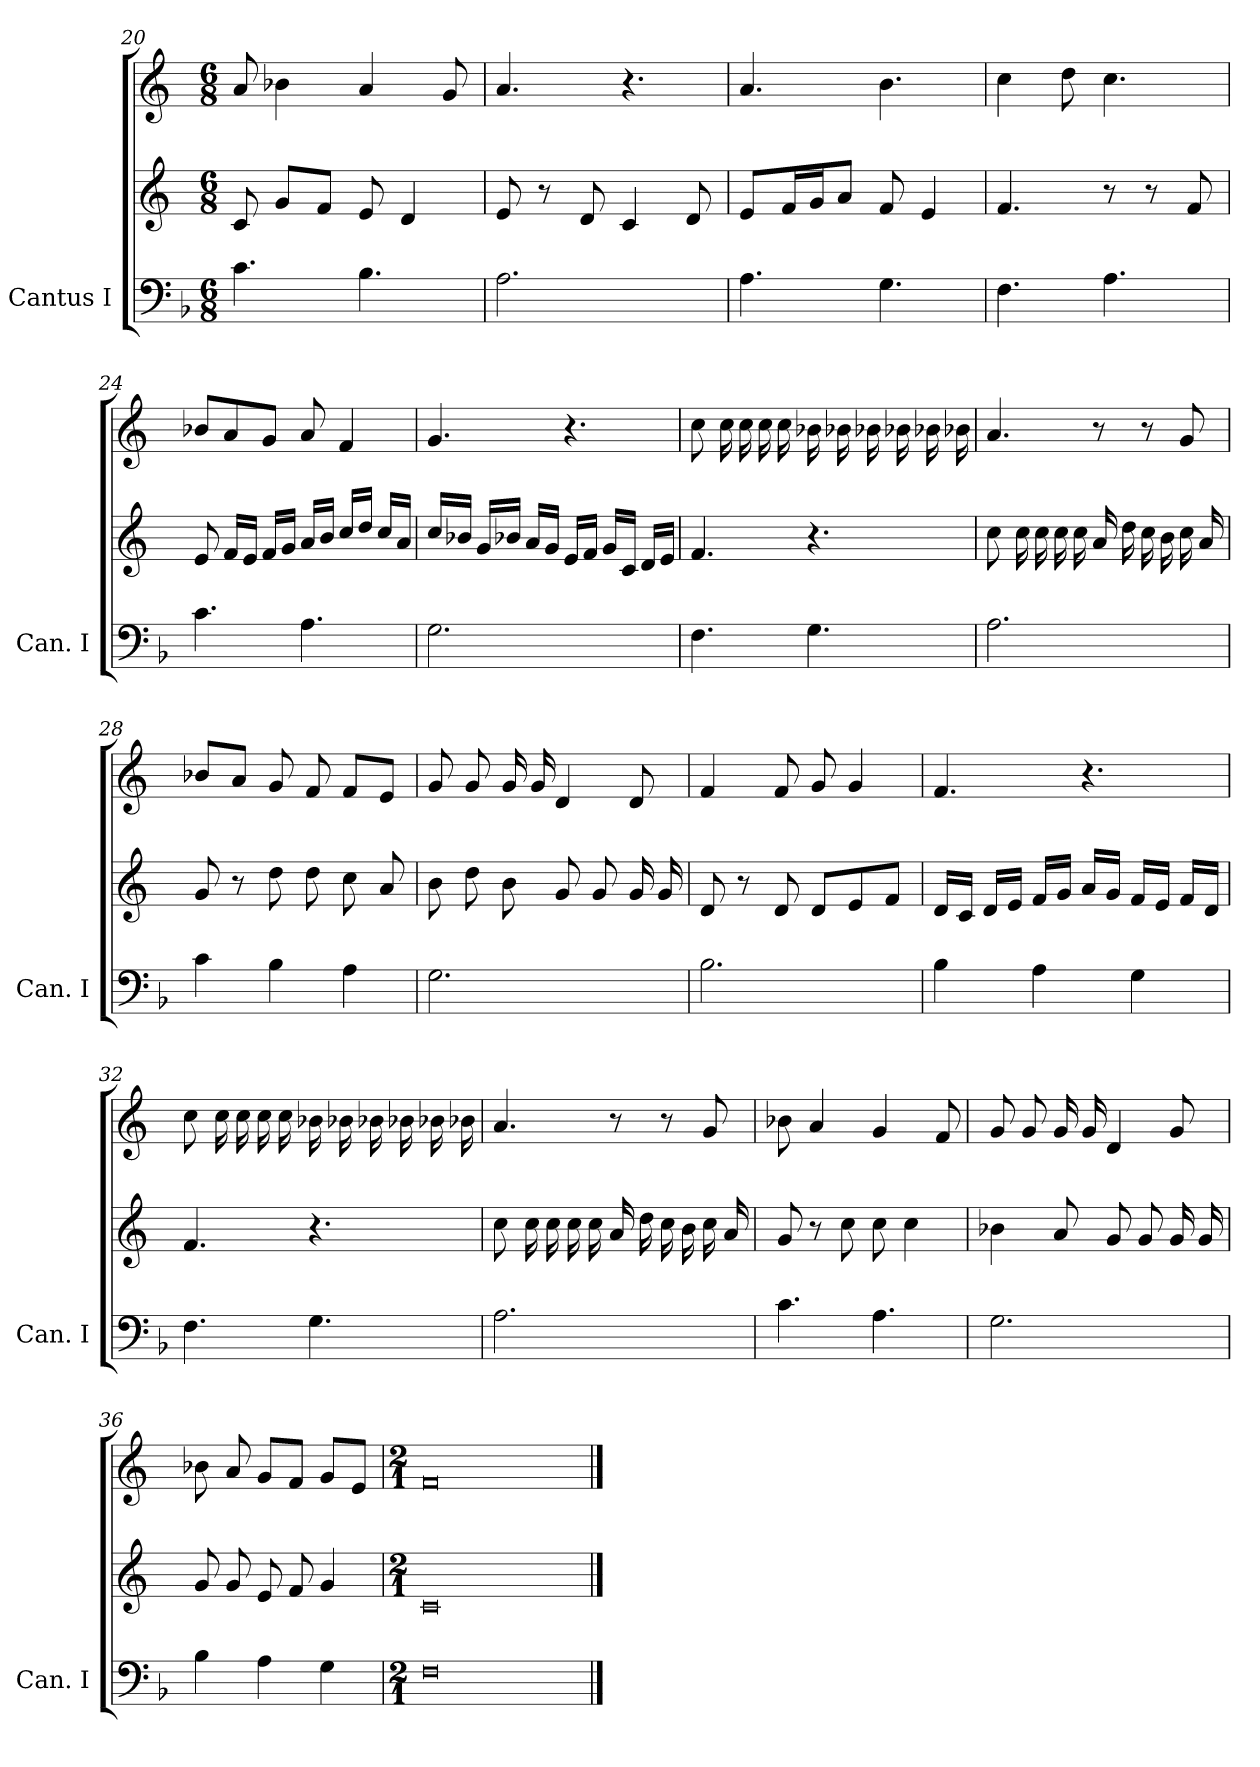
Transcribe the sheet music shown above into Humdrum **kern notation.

**kern	**kern	**kern
*part1	*part1	*part1
*staff3	*staff2	*staff1
*I"Cantus I	*	*
*I'Can. I	*	*
*clefF4	*clefG2	*clefG2
*ITrd7c12	*	*
*k[b-]	*k[]	*k[]
*M6/8	*M6/8	*M6/8
=20	=20	=20
4.C\	8c/	8a/
.	8g/L	4b-X\
.	8f/J	.
4.BB-\	8e/	4a/
.	4d/	.
.	.	8g/
=21	=21	=21
2.AA\	8e/	4.a/
.	8r	.
.	8d/	.
.	4c/	4.r
.	8d/	.
=22	=22	=22
4.AA\	8e/L	4.a/
.	16f/L	.
.	16g/J	.
.	8a/J	.
4.GG\	8f/	4.b\
.	4e/	.
=23	=23	=23
4.FF\	4.f/	4cc\
.	.	8dd\
4.AA\	8r	4.cc\
.	8r	.
.	8f/	.
=24	=24	=24
4.C\	8e/	8b-X/L
.	16f/LL	8a/
.	16e/JJ	.
.	16f/LL	8g/J
.	16g/JJ	.
4.AA\	16a/LL	8a/
.	16b/JJ	.
.	16cc/LL	4f/
.	16dd/JJ	.
.	16cc/LL	.
.	16a/JJ	.
=25	=25	=25
2.GG\	16cc/LL	4.g/
.	16b-X/JJ	.
.	16g/LL	.
.	16b-X/JJ	.
.	16a/LL	.
.	16g/JJ	.
.	16e/LL	4.r
.	16f/JJ	.
.	16g/LL	.
.	16c/JJ	.
.	16d/LL	.
.	16e/JJ	.
=26	=26	=26
4.FF\	4.f/	8cc\
.	.	16cc\
.	.	16cc\
.	.	16cc\
.	.	16cc\
4.GG\	4.r	16b-X\
.	.	16b-X\
.	.	16b-X\
.	.	16b-X\
.	.	16b-X\
.	.	16b-X\
=27	=27	=27
2.AA\	8cc\	4.a/
.	16cc\	.
.	16cc\	.
.	16cc\	.
.	16cc\	.
.	16a/	8r
.	16dd\	.
.	16cc\	8r
.	16b\	.
.	16cc\	8g/
.	16a/	.
=28	=28	=28
4C\	8g/	8b-X/L
.	8r	8a/J
4BB-\	8dd\	8g/
.	8dd\	8f/
4AA\	8cc\	8f/L
.	8a/	8e/J
=29	=29	=29
2.GG\	8b\	8g/
.	8dd\	8g/
.	8b\	16g/
.	.	16g/
.	8g/	4d/
.	8g/	.
.	16g/	8d/
.	16g/	.
=30	=30	=30
2.BB-\	8d/	4f/
.	8r	.
.	8d/	8f/
.	8d/L	8g/
.	8e/	4g/
.	8f/J	.
=31	=31	=31
4BB-\	16d/LL	4.f/
.	16c/JJ	.
.	16d/LL	.
.	16e/JJ	.
4AA\	16f/LL	.
.	16g/JJ	.
.	16a/LL	4.r
.	16g/JJ	.
4GG\	16f/LL	.
.	16e/JJ	.
.	16f/LL	.
.	16d/JJ	.
=32	=32	=32
4.FF\	4.f/	8cc\
.	.	16cc\
.	.	16cc\
.	.	16cc\
.	.	16cc\
4.GG\	4.r	16b-X\
.	.	16b-X\
.	.	16b-X\
.	.	16b-X\
.	.	16b-X\
.	.	16b-X\
=33	=33	=33
2.AA\	8cc\	4.a/
.	16cc\	.
.	16cc\	.
.	16cc\	.
.	16cc\	.
.	16a/	8r
.	16dd\	.
.	16cc\	8r
.	16b\	.
.	16cc\	8g/
.	16a/	.
=34	=34	=34
4.C\	8g/	8b-X\
.	8r	4a/
.	8cc\	.
4.AA\	8cc\	4g/
.	4cc\	.
.	.	8f/
=35	=35	=35
2.GG\	4b-X\	8g/
.	.	8g/
.	8a/	16g/
.	.	16g/
.	8g/	4d/
.	8g/	.
.	16g/	8g/
.	16g/	.
=36	=36	=36
4BB-\	8g/	8b-X\
.	8g/	8a/
4AA\	8e/	8g/L
.	8f/	8f/J
4GG\	4g/	8g/L
.	.	8e/J
=37	=37	=37
*M2/1	*M2/1	*M2/1
0FF	0c	0f
==	==	==
*-	*-	*-
